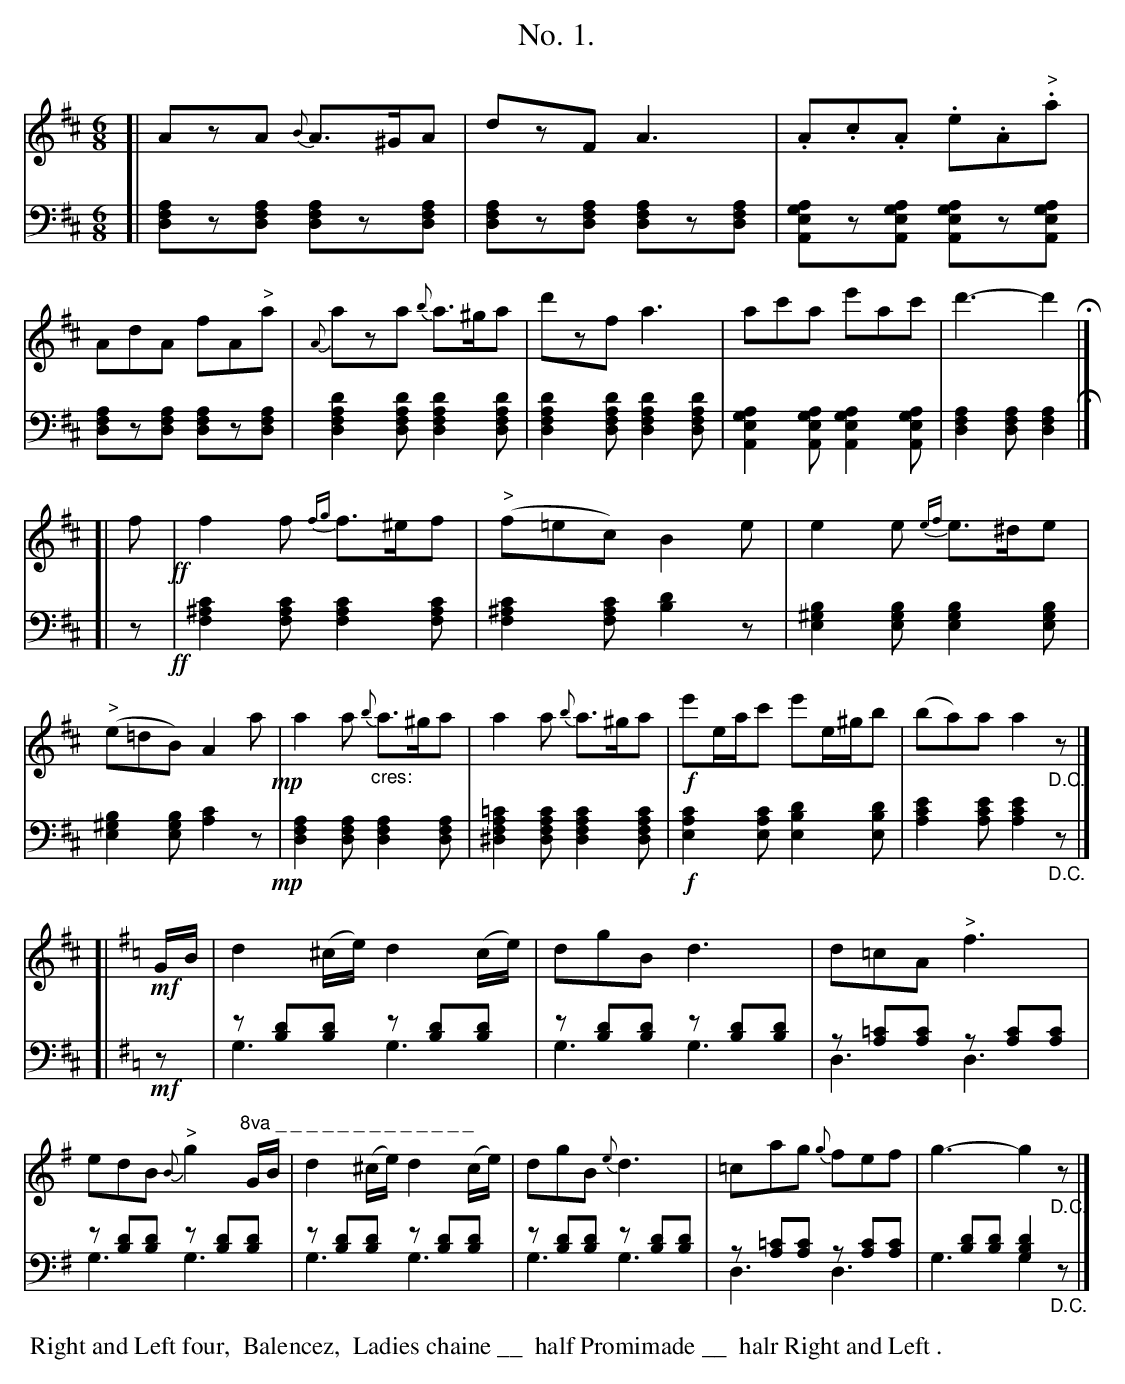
X:1
T: No. 1.
M: 6/8
L: 1/8
K: D
V: 1 staves=2
[|\
AzA {B}A>^GA | dzF A3 | .A.c.A .e.A"^>".a | AdA fA"^>"a |\
{A}aza {b}a>^ga | d'zf a3 | ac'a e'ac' | d'3- d'2 H|]
[| f !ff!| f2f {fg}f>^ef | ("^>"f=ec) B2e | e2e {ef}e>^de | ("^>"e=dB) A2a !mp!|\
a2a {b}"_cres:"a>^ga | a2a {b}a>^ga | !f!e'e/a/c' e'e/^g/b | (ba)a a2"_D.C."z |]
[|[K:G] !mf!G/B/ |\
d2(^c/e/) d2(c/e/) | dgB d3 | d=cA "^>"f3 | edB {B}"^>"g2"^8va _ _ _ _ _ _ _ _ _ _ _ _ _"G/B/ |\
d2(^c/e/) d2(c/e/) | dgB {e}d3 | =cag {g}fef | g3- g2"_D.C."z |]
V: 2 clef=bass middle=D
[|\
[AFD]z[AFD] [AFD]z[AFD] | [AFD]z[AFD] [AFD]z[AFD] |\
[AGEA,]z[AGEA,] [AGEA,]z[AGEA,] | [AFD]z[AFD] [AFD]z[AFD] |
[d2A2F2D2][dAFD] [d2A2F2D2][dAFD] | [d2A2F2D2][dAFD] [d2A2F2D2][dAFD] |\
[A2G2E2A,2][AGEA,] [A2G2E2A,2][AGEA,] | [A2F2D2][AFD] [A2F2D2] H|]\
[| z !ff!|\
[c2^A2F2][cAF] [c2A2F2][cAF] |
[c2^A2F2][cAF] [d2B2]z |\
[B2^G2E2][BGE] [B2G2E2][BGE] | [B2^G2E2][BGE] [c2A2]z !mp!|\
[A2F2D2][AFD] [A2F2D2][AFD] | [=c2A2F2^D2][cAFD] [c2A2F2D2][cAFD] |
!f![c2A2E2][cAE] [d2B2E2][dBE] | [e2c2A2][ecA] [e2c2A2]"_D.C."z |]\
[|[K:G] !mf!z |\
z[dB][dB] z[dB][dB] & G3 G3 | z[dB][dB] z[dB][dB] & G3 G3 | z[=cA][cA] z[cA][cA] & D3 D3 |
z[dB][dB] z[dB][dB] & G3 G3 | z[dB][dB] z[dB][dB] & G3 G3 | z[dB][dB] z[dB][dB] & G3 G3 |\
z[=cA][cA] z[cA][cA] & D3 D3 | x[dB][dB] [d2B2G2]"_D.C."x & G3 G2z |]
